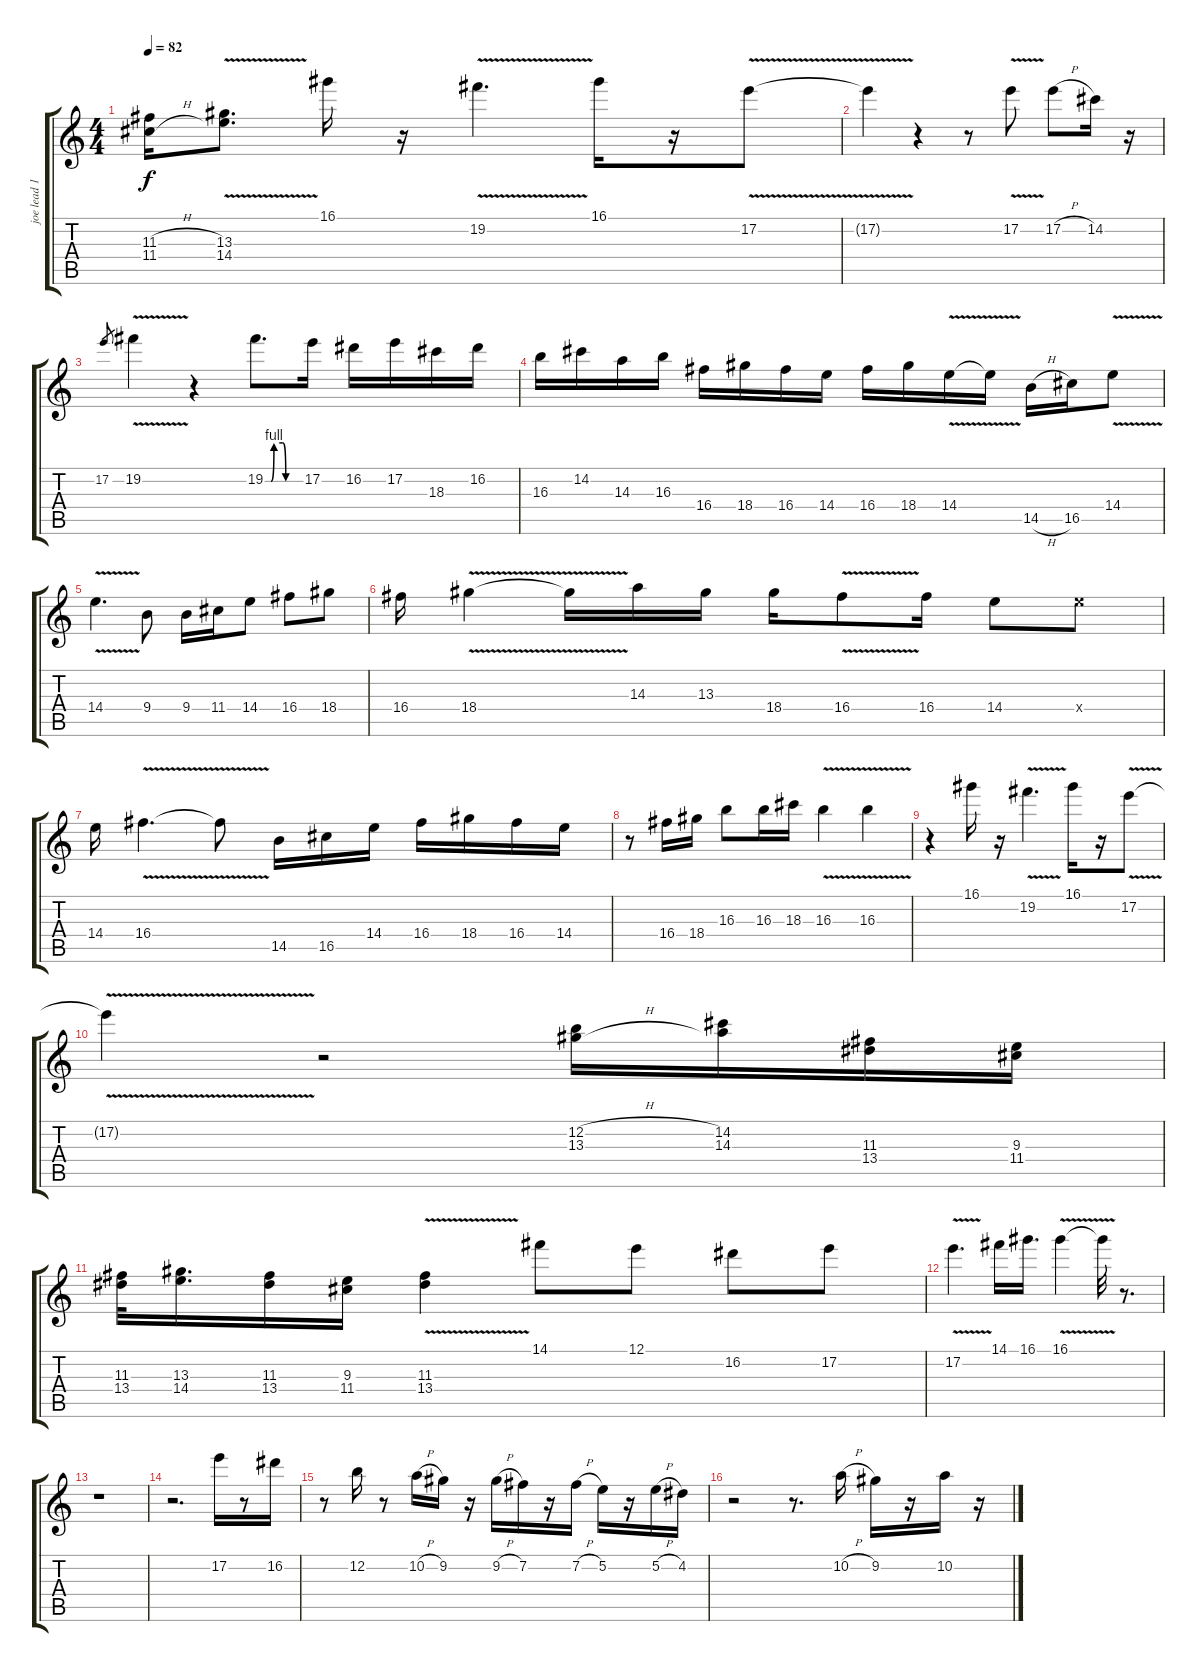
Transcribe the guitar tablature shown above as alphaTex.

\track ("joe lead 1" "joe lead 1") {instrument electricguitarjazz}
\staff {score tabs}
\tuning (E4 B3 G3 D3 A2 E2) {hide}
\ts (4 4)
\tempo 82
\clef g2
\ks c
(11.3{h} 11.4{h}).16{dy f} (13.3{v} 14.4{v}).8{d} 16.1.16 r.16 19.2{v}.4{d} 16.1.16 r.16 17.2{v}.8 |
17.2{t}.4 r.4 r.8 17.2{v}.8 17.2{h}.8 14.2.16 r.16 |
17.2.8{gr} 19.2{v}.4 r.4 19.2{be (custom 0 0 10 0 15 4 30 4 35 0 45 0 60 0)}.8{d} 17.2.16 16.2.16 17.2.16 18.3.16 16.2.16 |
16.3.16 14.2.16 14.3.16 16.3.16 16.4.16 18.4.16 16.4.16 14.4.16 16.4.16 18.4.16 14.4{v}.16 14.4{t}.16 14.5{h}.16 16.5.16 14.4{v}.8 |
14.4{v}.4{d} 9.4.8 9.4.16 11.4.16 14.4.8 16.4.8 18.4.8 |
16.4.16 18.4{v}.4 18.4{t}.16 14.3.16 13.3.16 18.4.16 16.4{v}.8 16.4.16 14.4.8 14.4{x}.8 |
14.4.16 16.4{v}.4{d} 16.4{t}.8 14.5.16 16.5.16 14.4.16 16.4.16 18.4.16 16.4.16 14.4.16 |
r.8 16.4.16 18.4.16 16.3.8 16.3.16 18.3.16 16.3{v}.4 16.3{v}.4 |
r.4 16.1.16 r.16 19.2{v}.4{d} 16.1.16 r.16 17.2{v}.8 |
17.2{t}.4 r.2 (12.2{h} 13.3{h}).16 (14.2 14.3).16 (11.3 13.4).16 (9.3 11.4).16 |
(11.3 13.4).32 (13.3 14.4).16{d} (11.3 13.4).16 (9.3 11.4).16 (11.3{v} 13.4{v}).4 14.1.8 12.1.8 16.2.8 17.2.8 |
17.2{v}.4{d} 14.1.16 16.1.16{d} 16.1{v}.4 16.1{t}.32 r.8{d} |
r.1 |
r.2{d} 17.2.16 r.8 16.2.16 |
r.8 12.2.16 r.8 10.2{h}.16 9.2.16 r.16 9.2{h}.16 7.2.16 r.16 7.2{h}.16 5.2.16 r.16 5.2{h}.16 4.2.16 |
r.2 r.8{d} 10.2{h}.16 9.2.16 r.16 10.2.16 r.16
